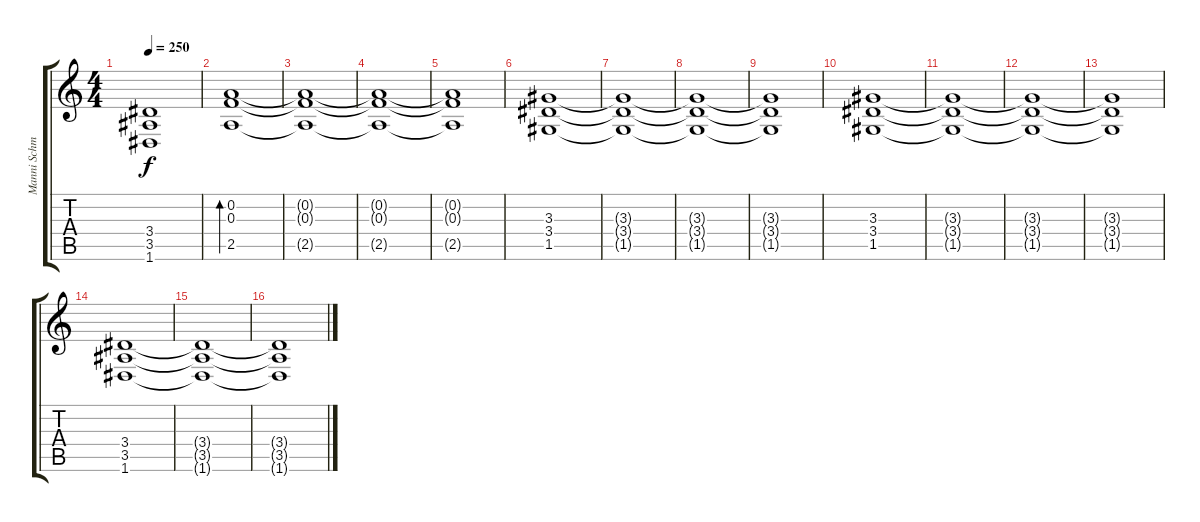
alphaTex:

\track ("Manni Schmidt (Solista & Rítmica)" "Manni Schm") {instrument overdrivenguitar}
\staff {score tabs}
\tuning (D4 A3 F3 C3 G2 D2) {hide}
\ts (4 4)
\tempo 250
\clef g2
\ks c
(3.4{t} 3.5{t} 1.6{t}).1{dy f} |
(0.2 0.3 2.5).1{bd 480} |
(0.2{t} 0.3{t} 2.5{t}).1 |
(0.2{t} 0.3{t} 2.5{t}).1 |
(0.2{t} 0.3{t} 2.5{t}).1 |
(3.3 3.4 1.5).1 |
(3.3{t} 3.4{t} 1.5{t}).1 |
(3.3{t} 3.4{t} 1.5{t}).1 |
(3.3{t} 3.4{t} 1.5{t}).1 |
(3.3 3.4 1.5).1 |
(3.3{t} 3.4{t} 1.5{t}).1 |
(3.3{t} 3.4{t} 1.5{t}).1 |
(3.3{t} 3.4{t} 1.5{t}).1 |
(3.4 3.5 1.6).1 |
(3.4{t} 3.5{t} 1.6{t}).1 |
(3.4{t} 3.5{t} 1.6{t}).1
